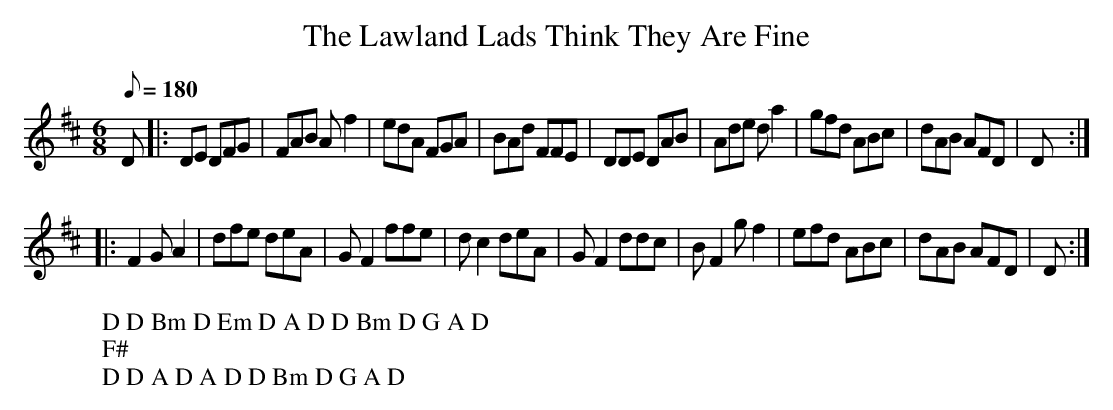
X:1
T:The Lawland Lads Think They Are Fine
M:6/8
L:1/8
Q:180
K:D
D|:DE DFG|FAB Af2|edA FGA|BAd FFE|DDE DAB|Ade da2|gfd ABc|dAB AFD|D:|
W:D D Bm D Em D A D D Bm D G A D
W:F#
|:F2 GA2|dfe deA|GF2 ffe|dc2 deA|GF2 ddc|BF2 gf2|efd ABc|dAB AFD|D:|
W:D D A D A D D Bm D G A D
